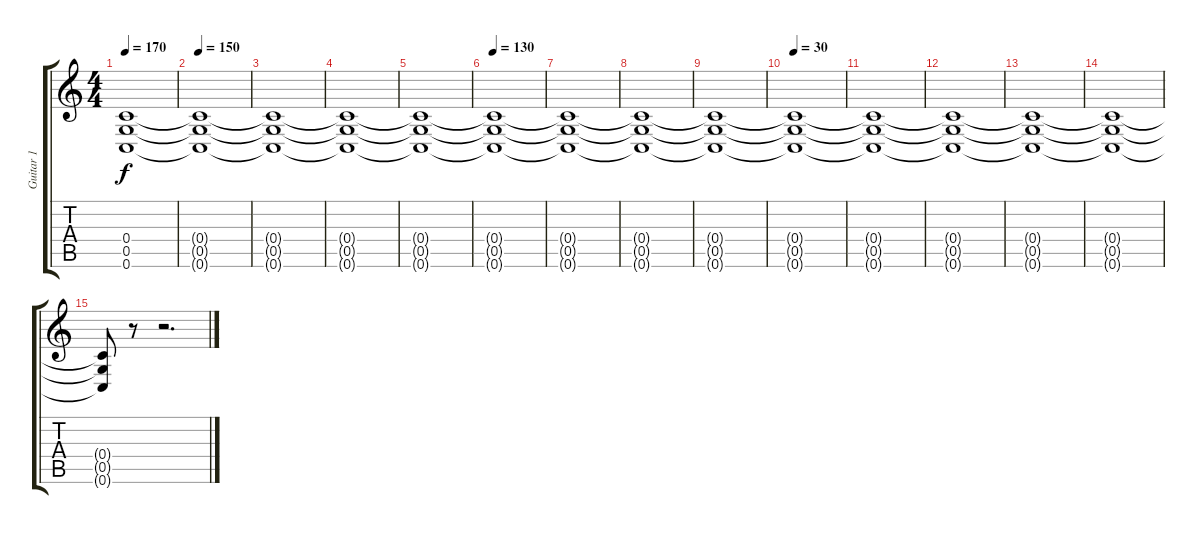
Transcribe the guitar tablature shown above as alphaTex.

\track ("Guitar 1" "Guitar 1") {instrument electricguitarclean}
\staff {score tabs}
\tuning (D4 A3 F3 C3 G2 C2) {hide}
\ts (4 4)
\tempo 170
\clef g2
\ks c
(0.4{t} 0.5{t} 0.6{t}).1{dy f} |
\tempo 150
(0.4{t} 0.5{t} 0.6{t}).1 |
(0.4{t} 0.5{t} 0.6{t}).1 |
(0.4{t} 0.5{t} 0.6{t}).1 |
(0.4{t} 0.5{t} 0.6{t}).1 |
\tempo 130
(0.4{t} 0.5{t} 0.6{t}).1 |
(0.4{t} 0.5{t} 0.6{t}).1 |
(0.4{t} 0.5{t} 0.6{t}).1 |
(0.4{t} 0.5{t} 0.6{t}).1 |
\tempo 30
(0.4{t} 0.5{t} 0.6{t}).1 |
(0.4{t} 0.5{t} 0.6{t}).1 |
(0.4{t} 0.5{t} 0.6{t}).1 |
(0.4{t} 0.5{t} 0.6{t}).1 |
(0.4{t} 0.5{t} 0.6{t}).1 |
(0.4{t} 0.5{t} 0.6{t}).8 r.8 r.2{d}
